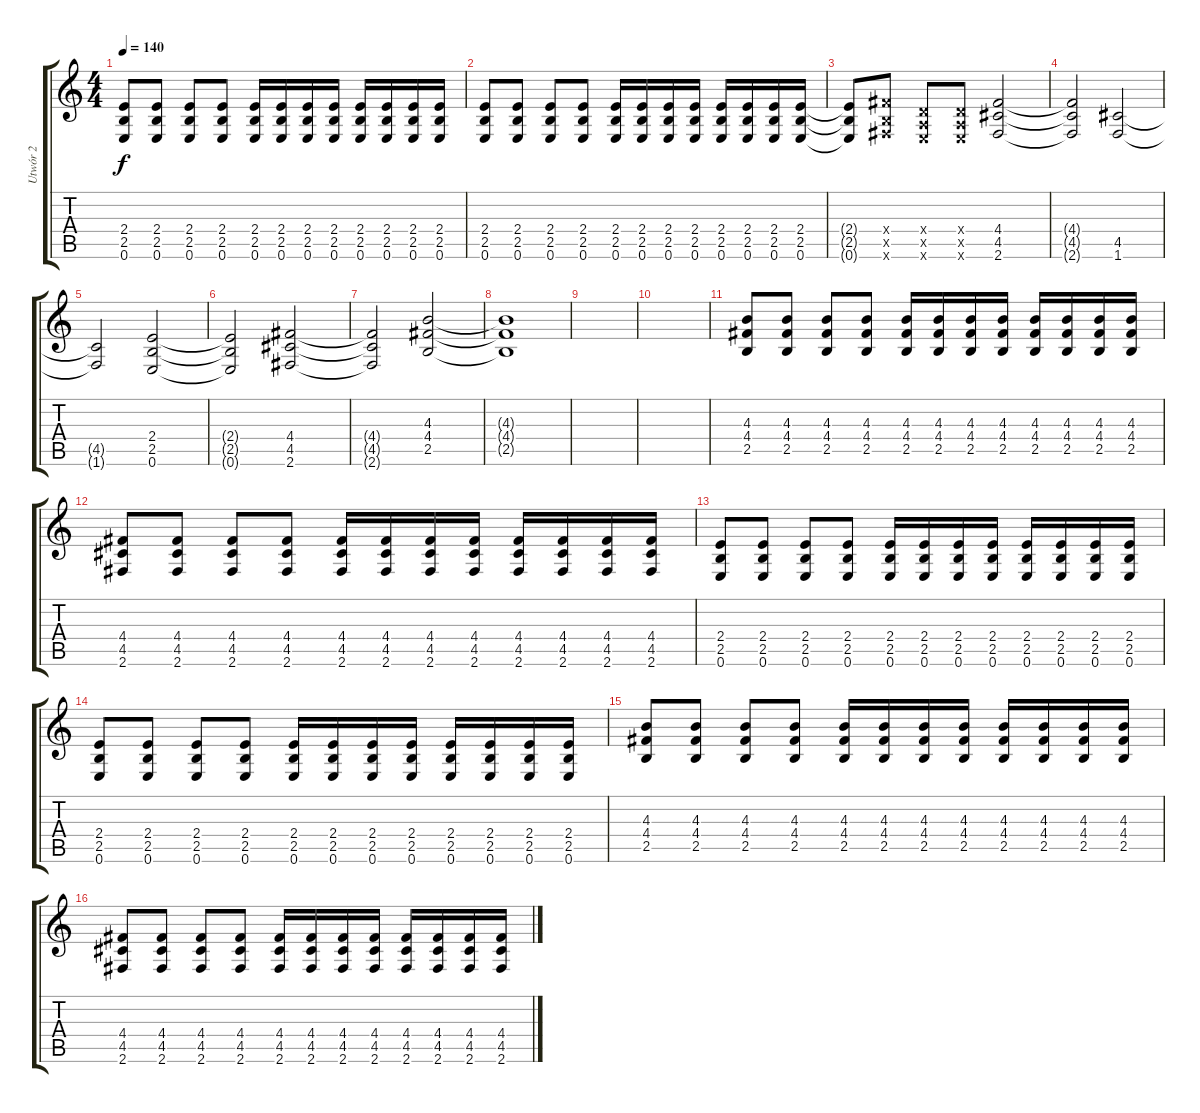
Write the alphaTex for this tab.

\track ("Utwór 2" "Utwór 2") {instrument acousticguitarnylon}
\staff {score tabs}
\tuning (E4 B3 G3 D3 A2 E2) {hide}
\ts (4 4)
\tempo 140
\clef g2
\ks c
(2.4 2.5 0.6).8{dy f} (2.4 2.5 0.6).8 (2.4 2.5 0.6).8 (2.4 2.5 0.6).8 (2.4 2.5 0.6).16 (2.4 2.5 0.6).16 (2.4 2.5 0.6).16 (2.4 2.5 0.6).16 (2.4 2.5 0.6).16 (2.4 2.5 0.6).16 (2.4 2.5 0.6).16 (2.4 2.5 0.6).16 |
(2.4 2.5 0.6).8 (2.4 2.5 0.6).8 (2.4 2.5 0.6).8 (2.4 2.5 0.6).8 (2.4 2.5 0.6).16 (2.4 2.5 0.6).16 (2.4 2.5 0.6).16 (2.4 2.5 0.6).16 (2.4 2.5 0.6).16 (2.4 2.5 0.6).16 (2.4 2.5 0.6).16 (2.4 2.5 0.6).16 |
(2.4{t} 2.5{t} 0.6{t}).8 (4.4{x} 2.5{x} 2.6{x}).8 (0.4{x} 0.5{x} 0.6{x}).8 (0.4{x} 0.5{x} 0.6{x}).8 (4.4 4.5 2.6).2 |
(4.4{t} 4.5{t} 2.6{t}).2 (4.5 1.6).2 |
(4.5{t} 1.6{t}).2 (2.4 2.5 0.6).2 |
(2.4{t} 2.5{t} 0.6{t}).2 (4.4 4.5 2.6).2 |
(4.4{t} 4.5{t} 2.6{t}).2 (4.3 4.4 2.5).2 |
(4.3{t} 4.4{t} 2.5{t}).1 |
|
|
(4.3 4.4 2.5).8{instrument distortionguitar} (4.3 4.4 2.5).8 (4.3 4.4 2.5).8 (4.3 4.4 2.5).8 (4.3 4.4 2.5).16 (4.3 4.4 2.5).16 (4.3 4.4 2.5).16 (4.3 4.4 2.5).16 (4.3 4.4 2.5).16 (4.3 4.4 2.5).16 (4.3 4.4 2.5).16 (4.3 4.4 2.5).16 |
(4.4 4.5 2.6).8 (4.4 4.5 2.6).8 (4.4 4.5 2.6).8 (4.4 4.5 2.6).8 (4.4 4.5 2.6).16 (4.4 4.5 2.6).16 (4.4 4.5 2.6).16 (4.4 4.5 2.6).16 (4.4 4.5 2.6).16 (4.4 4.5 2.6).16 (4.4 4.5 2.6).16 (4.4 4.5 2.6).16 |
(2.4 2.5 0.6).8 (2.4 2.5 0.6).8 (2.4 2.5 0.6).8 (2.4 2.5 0.6).8 (2.4 2.5 0.6).16 (2.4 2.5 0.6).16 (2.4 2.5 0.6).16 (2.4 2.5 0.6).16 (2.4 2.5 0.6).16 (2.4 2.5 0.6).16 (2.4 2.5 0.6).16 (2.4 2.5 0.6).16 |
(2.4 2.5 0.6).8 (2.4 2.5 0.6).8 (2.4 2.5 0.6).8 (2.4 2.5 0.6).8 (2.4 2.5 0.6).16 (2.4 2.5 0.6).16 (2.4 2.5 0.6).16 (2.4 2.5 0.6).16 (2.4 2.5 0.6).16 (2.4 2.5 0.6).16 (2.4 2.5 0.6).16 (2.4 2.5 0.6).16 |
(4.3 4.4 2.5).8{instrument distortionguitar} (4.3 4.4 2.5).8 (4.3 4.4 2.5).8 (4.3 4.4 2.5).8 (4.3 4.4 2.5).16 (4.3 4.4 2.5).16 (4.3 4.4 2.5).16 (4.3 4.4 2.5).16 (4.3 4.4 2.5).16 (4.3 4.4 2.5).16 (4.3 4.4 2.5).16 (4.3 4.4 2.5).16 |
(4.4 4.5 2.6).8 (4.4 4.5 2.6).8 (4.4 4.5 2.6).8 (4.4 4.5 2.6).8 (4.4 4.5 2.6).16 (4.4 4.5 2.6).16 (4.4 4.5 2.6).16 (4.4 4.5 2.6).16 (4.4 4.5 2.6).16 (4.4 4.5 2.6).16 (4.4 4.5 2.6).16 (4.4 4.5 2.6).16
